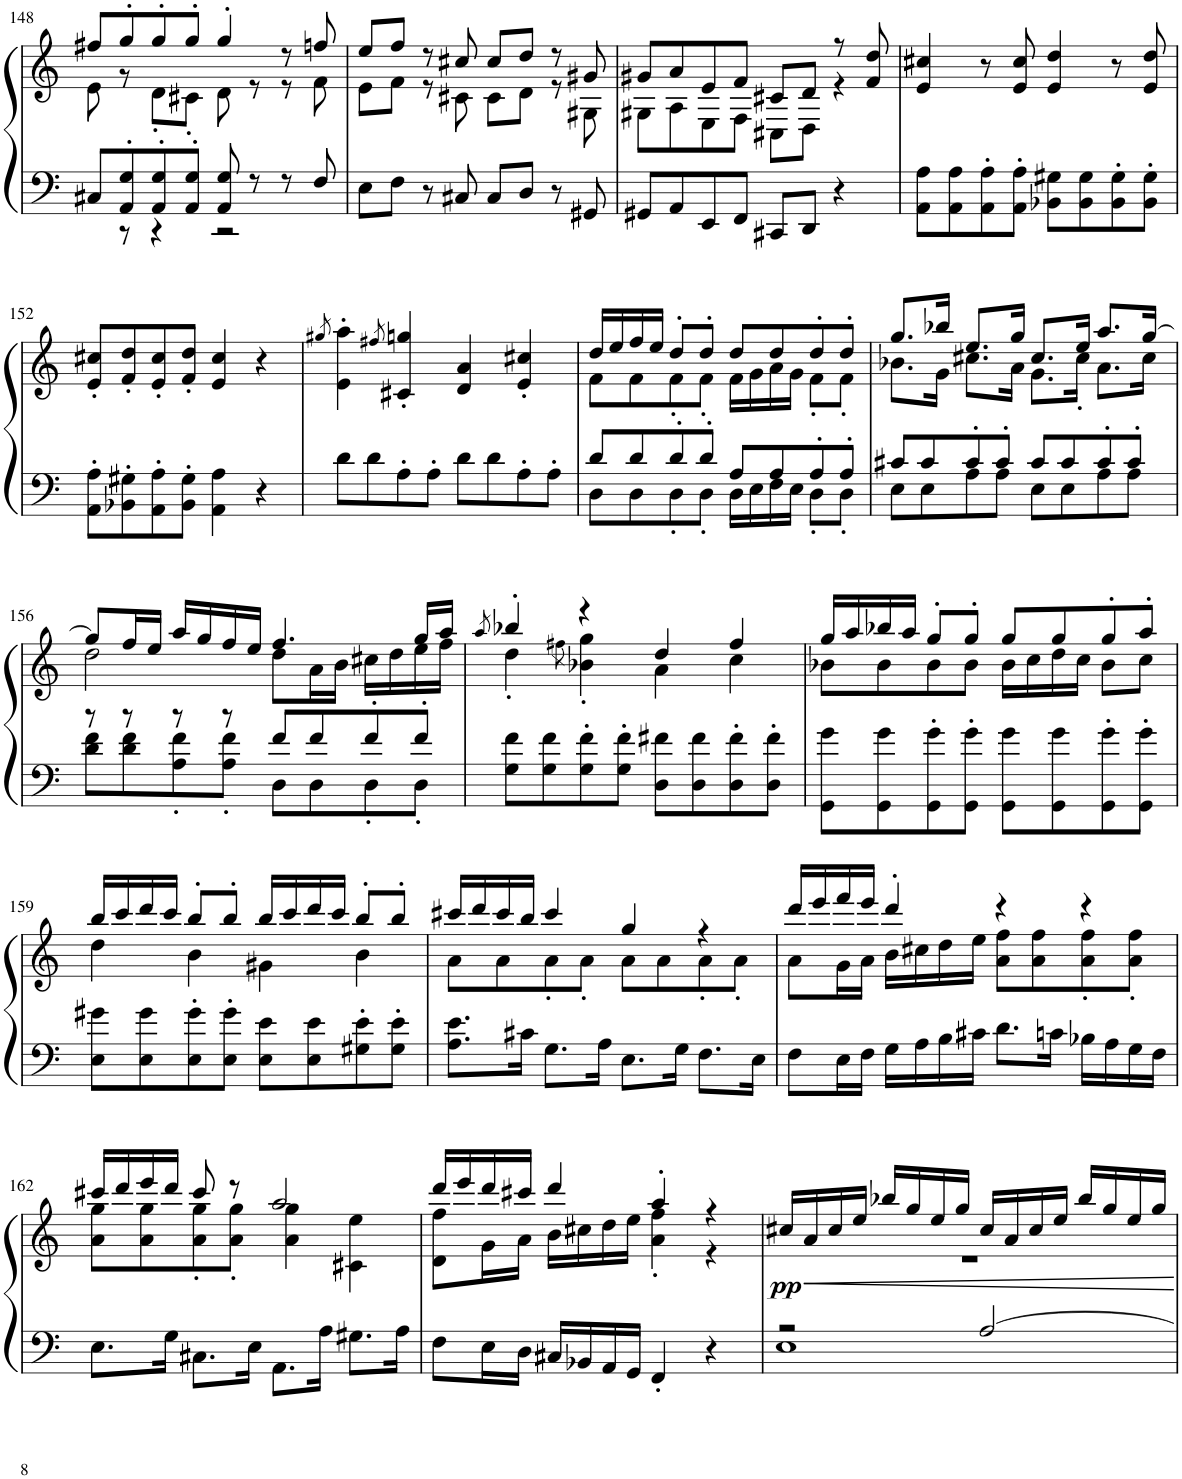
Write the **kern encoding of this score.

**kern	**kern	**dynam
*part1	*part1	*part1
*staff2	*staff1	*staff1/2
*I"Piano	*	*
*I'Pno.	*	*
!!LO:PB:g=z
*clefF4	*clefG2	*
*ITrd4c7	*ITrd4c7	*
*k[]	*k[]	*
*M4/4	*M4/4	*
=148	=148	=148
*^	*^	*
8C#X/L	8ryy	8ff#X/L	8e\	.
8AA/' 8G/'	8r	8gg'/	8r	.
8AA/' 8G/'	4r	8gg'/	8d'\L	.
8AA/' 8G/'J	.	8gg'/J	8c#X'\J	.
8AA/ 8G/	2r	4gg'/	8d\	.
8r	.	.	8r	.
8r	.	8r	8r	.
8F/	.	8ffn/	8f\	.
*v	*v	*	*	*
=149	=149	=149	=149
8E\L	8ee/L	8e\L	.
8F\J	8ff/J	8f\J	.
8r	8r	8r	.
8C#X/	8cc#X/	8c#X\	.
8C#/L	8cc#/L	8c#\L	.
8D/J	8dd/J	8d\J	.
8r	8r	8r	.
8GG#X/	8g#X/	8G#X\	.
=150	=150	=150	=150
8GG#X/L	8g#X/L	8G#X\L	.
8AA/	8a/	8A\	.
8EE/	8e/	8E\	.
8FF/J	8f/J	8F\J	.
8CC#X/L	8c#X/L	8C#X\L	.
8DD/J	8d/J	8D\J	.
4r	8r	4r	.
.	8f/ 8dd/	.	.
*	*v	*v	*
=151	=151	=151
8AA\ 8A\L	4e/ 4cc#X/	.
8AA\ 8A\	.	.
8AA\' 8A\'	8r	.
8AA\' 8A\'J	8e/ 8cc#/	.
8BB-X\ 8G#X\L	4e/ 4dd/	.
8BB-\ 8G#\	.	.
8BB-\' 8G#\'	8r	.
8BB-\' 8G#\'J	8e/ 8dd/	.
!!LO:LB:g=z
=152	=152	=152
8AA\' 8A\'L	8e/' 8cc#X/'L	.
8BB-X\' 8G#X\'	8f/' 8dd/'	.
8AA\' 8A\'	8e/' 8cc#/'	.
8BB-\' 8G#\'J	8f/' 8dd/'J	.
4AA\ 4A\	4e/ 4cc#/	.
4r	4r	.
=153	=153	=153
.	8qgg#X/	.
8d\L	4e\' 4aa\'	.
8d\	.	.
.	8qff#X/	.
8A'\	4c#X/' 4ggn/'	.
8A'\J	.	.
8d\L	4d/ 4a/	.
8d\	.	.
8A'\	4e/' 4cc#X/'	.
8A'\J	.	.
=154	=154	=154
*^	*^	*
8d/L	8D\L	16dd/LL	8f\L	.
.	.	16ee/	.	.
8d/	8D\	16ff/	8f\	.
.	.	16ee/JJ	.	.
8d'/	8D'\	8dd'/L	8f'\	.
8d'/J	8D'\J	8dd'/J	8f'\J	.
8A/L	16D\LL	8dd/L	16f\LL	.
.	16E\	.	16g\	.
8A/	16F\	8dd/	16a\	.
.	16E\JJ	.	16g\JJ	.
8A'/	8D'\L	8dd'/	8f'\L	.
8A'/J	8D'\J	8dd'/J	8f'\J	.
=155	=155	=155	=155	=155
8c#X/L	8E\L	8.gg/L	8.b-X\L	.
8c#/	8E\	.	.	.
.	.	16bb-X/Jk	16g\Jk	.
8c#'/	8A\	8.ee/L	8.cc#X\L	.
8c#'/J	8A\J	.	.	.
.	.	16gg/Jk	16a\Jk	.
8c#/L	8E\L	8.cc#/L	8.g\L	.
8c#/	8E\	.	.	.
.	.	16ee/Jk	16cc#'\Jk	.
8c#'/	8A\	8.aa/L	8.a\L	.
8c#'/J	8A\J	.	.	.
.	.	[16gg/Jk	16cc#\Jk	.
!!LO:LB:g=z	!!
=156	=156	=156	=156	=156
8r	8d\ 8f\L	8gg/L]	2dd\	.
8r	8d\ 8f\	16ff/L	.	.
.	.	16ee/JJ	.	.
8r	8A\' 8f\'	16aa/LL	.	.
.	.	16gg/	.	.
8r	8A\' 8f\'J	16ff/	.	.
.	.	16ee/JJ	.	.
8f/L	8D\L	4.ff/	8dd\L	.
8f/	8D\	.	16a\L	.
.	.	.	16b\JJ	.
8f'/	8D'\	.	16cc#X\LL	.
.	.	.	16dd\	.
8f'/J	8D'\J	16gg/LL	16ee\	.
.	.	16aa/JJ	16ff\JJ	.
*v	*v	*	*	*
=157	=157	=157	=157
.	8qaa/	.	.
8G\ 8f\L	4bb-X'/	4dd'\	.
8G\ 8f\	.	.	.
.	.	8qff#X\	.
8G\' 8f\'	4r	4b-X\' 4gg\'	.
8G\' 8f\'J	.	.	.
8D\ 8f#X\L	4dd/	4a\	.
8D\ 8f#\	.	.	.
8D\' 8f#\'	4ff#/	4cc\	.
8D\' 8f#\'J	.	.	.
=158	=158	=158	=158
8GG\ 8g\L	16gg/LL	8b-X\L	.
.	16aa/	.	.
8GG\ 8g\	16bb-X/	8b-\	.
.	16aa/JJ	.	.
8GG\' 8g\'	8gg'/L	8b-\	.
8GG\' 8g\'J	8gg'/J	8b-\J	.
8GG\ 8g\L	8gg/L	16b-\LL	.
.	.	16cc\	.
8GG\ 8g\	8gg/	16dd\	.
.	.	16cc\JJ	.
8GG\' 8g\'	8gg'/	8b-\L	.
8GG\' 8g\'J	8aa'/J	8cc\J	.
!!LO:LB:g=z	!!
=159	=159	=159	=159
8E\ 8g#X\L	16bb/LL	4dd\	.
.	16ccc/	.	.
8E\ 8g#\	16ddd/	.	.
.	16ccc/JJ	.	.
8E\' 8g#\'	8bb'/L	4b\	.
8E\' 8g#\'J	8bb'/J	.	.
8E\ 8e\L	16bb/LL	4g#X\	.
.	16ccc/	.	.
8E\ 8e\	16ddd/	.	.
.	16ccc/JJ	.	.
8G#X\' 8e\'	8bb'/L	4b\	.
8G#\' 8e\'J	8bb'/J	.	.
=160	=160	=160	=160
8.A\ 8.e\L	16ccc#X/LL	8a\L	.
.	16ddd/	.	.
.	16ccc#/	8a\	.
16c#X\Jk	16bb/JJ	.	.
8.G\L	4ccc#/	8a'\	.
.	.	8a'\J	.
16A\Jk	.	.	.
8.E\L	4gg/	8a\L	.
.	.	8a\	.
16G\Jk	.	.	.
8.F\L	4r	8a'\	.
.	.	8a'\J	.
16E\Jk	.	.	.
=161	=161	=161	=161
8F\L	16ddd/LL	8a\L	.
.	16eee/	.	.
16E\L	16fff/	16g\L	.
16F\JJ	16eee/JJ	16a\JJ	.
16G\LL	4ddd'/	16b\LL	.
16A\	.	16cc#X\	.
16B\	.	16dd\	.
16c#X\JJ	.	16ee\JJ	.
8.d\L	4r	8a\ 8ff\L	.
.	.	8a\ 8ff\	.
16cn\Jk	.	.	.
16B-X\LL	4r	8a\' 8ff\'	.
16A\	.	.	.
16G\	.	8a\' 8ff\'J	.
16F\JJ	.	.	.
!!LO:LB:g=z	!!
=162	=162	=162	=162
8.E\L	16ccc#X/LL	8a\ 8gg\L	.
.	16ddd/	.	.
.	16eee/	8a\ 8gg\	.
16G\Jk	16ddd/JJ	.	.
8.C#X\L	8ccc#/	8a\' 8gg\'	.
.	8r	8a\' 8gg\'J	.
16E\Jk	.	.	.
8.AA\L	2aa/	4a\ 4gg\	.
16A\Jk	.	.	.
8.G#X\L	.	4c#X\ 4ee\	.
16A\Jk	.	.	.
=163	=163	=163	=163
8F\L	16ddd/LL	8d\ 8ff\L	.
.	16eee/	.	.
16E\L	16ddd/	16g\L	.
16D\JJ	16ccc#X/JJ	16a\JJ	.
16C#X/LL	4ddd/	16b\LL	.
16BB-X/	.	16cc#X\	.
16AA/	.	16dd\	.
16GG/JJ	.	16ee\JJ	.
4FF'/	4aa'/	4a\' 4ff\'	.
4r	4r	4r	.
=164	=164	=164	=164
*^	*	*	*
!	!	!	!	!LO:DY:b
2r	1E	16cc#X/LL	1r	pp
.	.	16a/	.	.
.	.	16cc#/	.	.
.	.	16ee/JJ	.	.
.	.	16bb-X/LL	.	.
.	.	16gg/	.	.
.	.	16ee/	.	.
.	.	16gg/JJ	.	.
[2A/	.	16cc#/LL	.	.
.	.	16a/	.	.
.	.	16cc#/	.	.
.	.	16ee/JJ	.	.
.	.	16bb-/LL	.	.
.	.	16gg/	.	.
.	.	16ee/	.	.
.	.	16gg/JJ	.	.
*v	*v	*	*	*
*	*v	*v	*
=	=	=
*-	*-	*-
